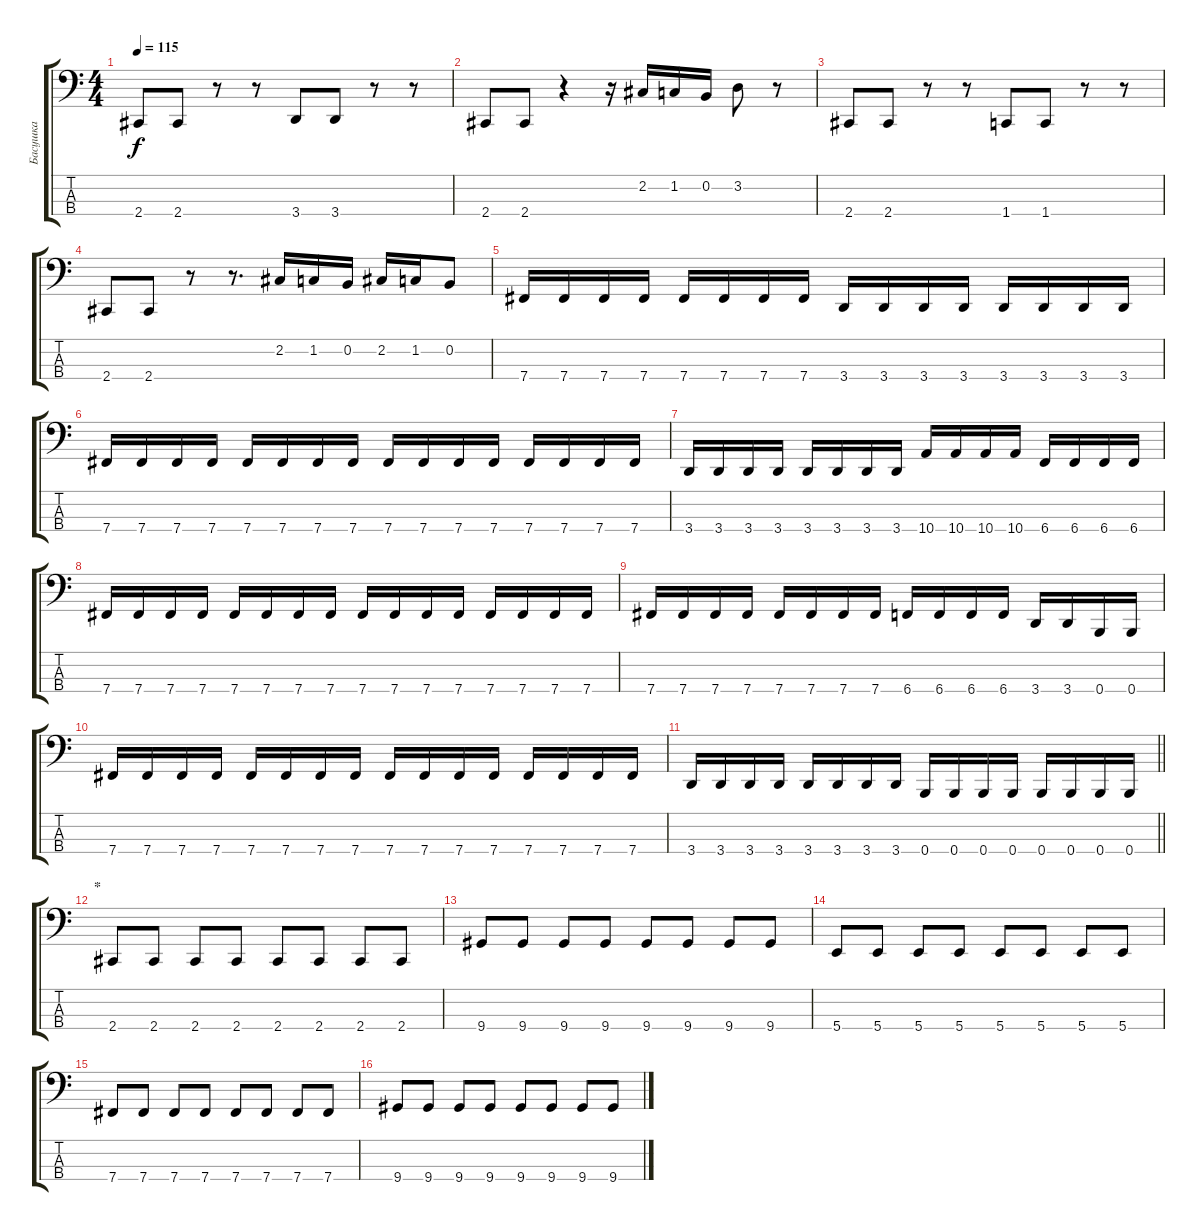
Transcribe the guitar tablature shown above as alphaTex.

\track ("Басушка" "Басушка") {instrument electricbasspick}
\staff {score tabs}
\tuning (E2 B1 Gb1 B0) {hide}
\ts (4 4)
\tempo 115
\clef f4
\ks c
2.4.8{dy f} 2.4.8 r.8 r.8 3.4.8 3.4.8 r.8 r.8 |
2.4.8 2.4.8 r.4 r.16 2.2.16 1.2.16 0.2.16 3.2.8 r.8 |
2.4.8 2.4.8 r.8 r.8 1.4.8 1.4.8 r.8 r.8 |
2.4.8 2.4.8 r.8 r.8{d} 2.2.16 1.2.16 0.2.16 2.2.16 1.2.16 0.2.8 |
7.4.16 7.4.16 7.4.16 7.4.16 7.4.16 7.4.16 7.4.16 7.4.16 3.4.16 3.4.16 3.4.16 3.4.16 3.4.16 3.4.16 3.4.16 3.4.16 |
7.4.16 7.4.16 7.4.16 7.4.16 7.4.16 7.4.16 7.4.16 7.4.16 7.4.16 7.4.16 7.4.16 7.4.16 7.4.16 7.4.16 7.4.16 7.4.16 |
3.4.16 3.4.16 3.4.16 3.4.16 3.4.16 3.4.16 3.4.16 3.4.16 10.4.16 10.4.16 10.4.16 10.4.16 6.4.16 6.4.16 6.4.16 6.4.16 |
7.4.16 7.4.16 7.4.16 7.4.16 7.4.16 7.4.16 7.4.16 7.4.16 7.4.16 7.4.16 7.4.16 7.4.16 7.4.16 7.4.16 7.4.16 7.4.16 |
7.4.16 7.4.16 7.4.16 7.4.16 7.4.16 7.4.16 7.4.16 7.4.16 6.4.16 6.4.16 6.4.16 6.4.16 3.4.16 3.4.16 0.4.16 0.4.16 |
7.4.16 7.4.16 7.4.16 7.4.16 7.4.16 7.4.16 7.4.16 7.4.16 7.4.16 7.4.16 7.4.16 7.4.16 7.4.16 7.4.16 7.4.16 7.4.16 |
\barLineRight lightlight
3.4.16 3.4.16 3.4.16 3.4.16 3.4.16 3.4.16 3.4.16 3.4.16 0.4.16 0.4.16 0.4.16 0.4.16 0.4.16 0.4.16 0.4.16 0.4.16 |
\section ("" "*")
2.4.8 2.4.8 2.4.8 2.4.8 2.4.8 2.4.8 2.4.8 2.4.8 |
9.4.8 9.4.8 9.4.8 9.4.8 9.4.8 9.4.8 9.4.8 9.4.8 |
5.4.8 5.4.8 5.4.8 5.4.8 5.4.8 5.4.8 5.4.8 5.4.8 |
7.4.8 7.4.8 7.4.8 7.4.8 7.4.8 7.4.8 7.4.8 7.4.8 |
9.4.8 9.4.8 9.4.8 9.4.8 9.4.8 9.4.8 9.4.8 9.4.8
